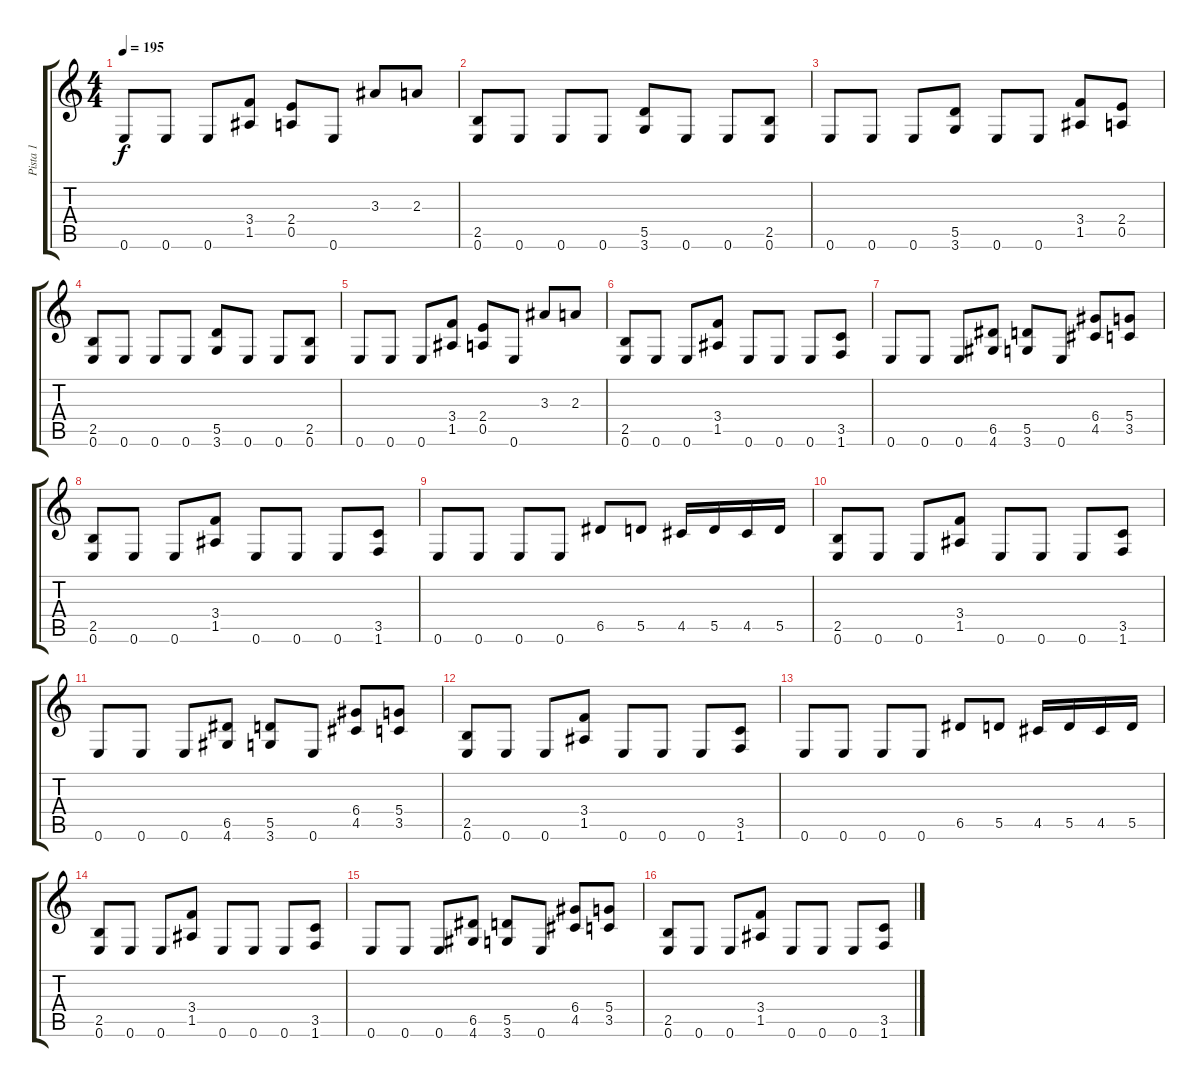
\track ("Pista 1" "Pista 1") {instrument distortionguitar}
\staff {score tabs}
\tuning (E4 B3 G3 D3 A2 E2) {hide}
\ts (4 4)
\tempo 195
\clef g2
\ks c
0.6.8{dy f} 0.6.8 0.6.8 (3.4 1.5).8 (2.4 0.5).8 0.6.8 3.3.8 2.3.8 |
(2.5 0.6).8 0.6.8 0.6.8 0.6.8 (5.5 3.6).8 0.6.8 0.6.8 (2.5 0.6).8 |
0.6.8 0.6.8 0.6.8 (5.5 3.6).8 0.6.8 0.6.8 (3.4 1.5).8 (2.4 0.5).8 |
(2.5 0.6).8 0.6.8 0.6.8 0.6.8 (5.5 3.6).8 0.6.8 0.6.8 (2.5 0.6).8 |
0.6.8 0.6.8 0.6.8 (3.4 1.5).8 (2.4 0.5).8 0.6.8 3.3.8 2.3.8 |
(2.5 0.6).8 0.6.8 0.6.8 (3.4 1.5).8 0.6.8 0.6.8 0.6.8 (3.5 1.6).8 |
0.6.8 0.6.8 0.6.8 (6.5 4.6).8 (5.5 3.6).8 0.6.8 (6.4 4.5).8 (5.4 3.5).8 |
(2.5 0.6).8 0.6.8 0.6.8 (3.4 1.5).8 0.6.8 0.6.8 0.6.8 (3.5 1.6).8 |
0.6.8 0.6.8 0.6.8 0.6.8 6.5.8 5.5.8 4.5.16 5.5.16 4.5.16 5.5.16 |
(2.5 0.6).8 0.6.8 0.6.8 (3.4 1.5).8 0.6.8 0.6.8 0.6.8 (3.5 1.6).8 |
0.6.8 0.6.8 0.6.8 (6.5 4.6).8 (5.5 3.6).8 0.6.8 (6.4 4.5).8 (5.4 3.5).8 |
(2.5 0.6).8 0.6.8 0.6.8 (3.4 1.5).8 0.6.8 0.6.8 0.6.8 (3.5 1.6).8 |
0.6.8 0.6.8 0.6.8 0.6.8 6.5.8 5.5.8 4.5.16 5.5.16 4.5.16 5.5.16 |
(2.5 0.6).8 0.6.8 0.6.8 (3.4 1.5).8 0.6.8 0.6.8 0.6.8 (3.5 1.6).8 |
0.6.8 0.6.8 0.6.8 (6.5 4.6).8 (5.5 3.6).8 0.6.8 (6.4 4.5).8 (5.4 3.5).8 |
(2.5 0.6).8 0.6.8 0.6.8 (3.4 1.5).8 0.6.8 0.6.8 0.6.8 (3.5 1.6).8
